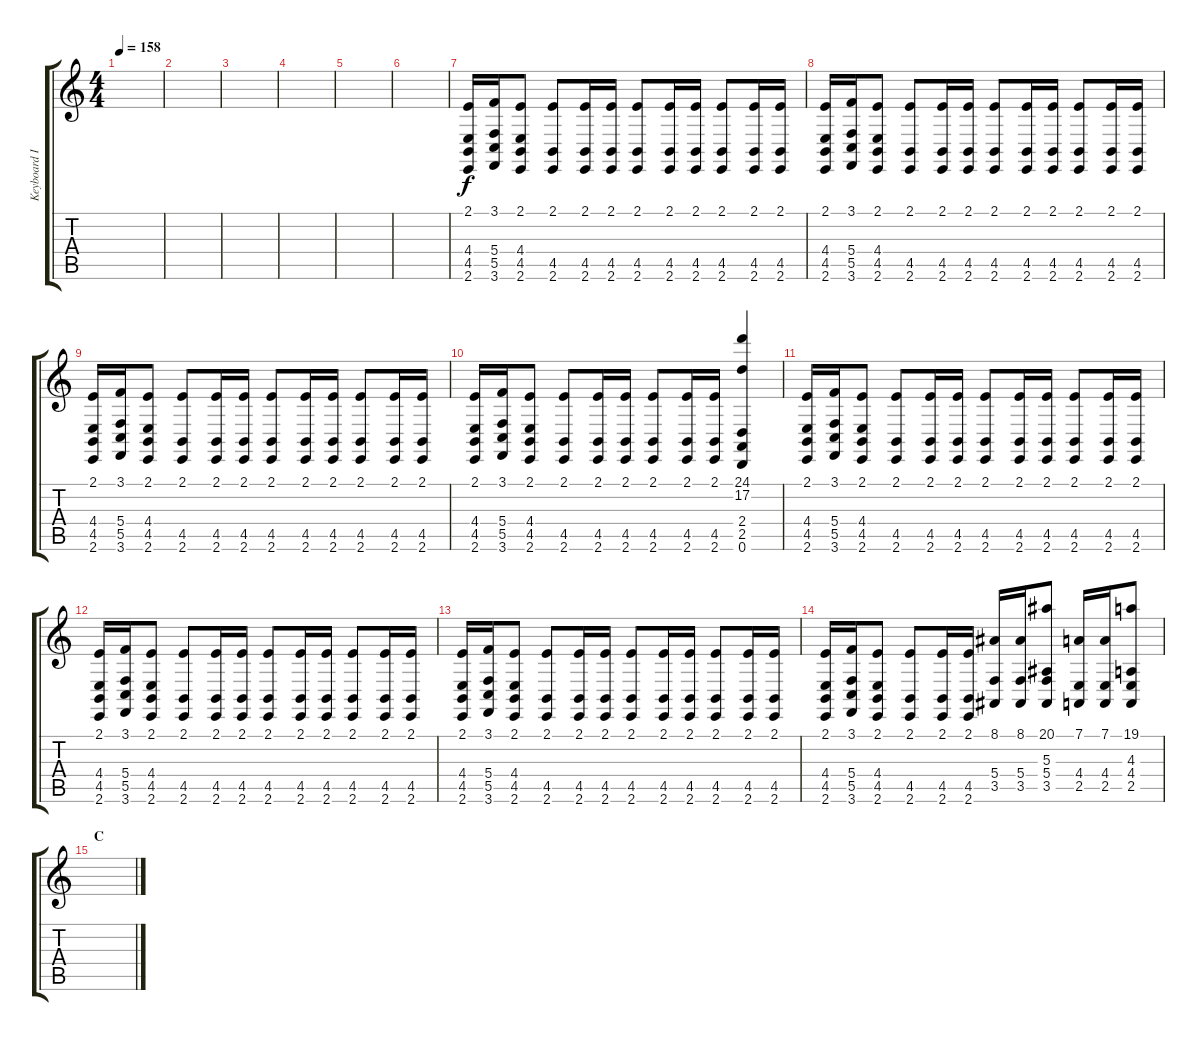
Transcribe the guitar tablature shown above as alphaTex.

\track ("Keyboard I" "Keyboard I") {instrument pad4choir}
\staff {score tabs}
\tuning (D4 A3 F3 C3 G2 D2) {hide}
\ts (4 4)
\tempo 158
\clef g2
\ks c
|
|
|
|
|
|
(2.1 4.4 4.5 2.6).16 (3.1 5.4 5.5 3.6).16 (2.1 4.4 4.5 2.6).8 (2.1 4.5 2.6).8 (2.1 4.5 2.6).16 (2.1 4.5 2.6).16 (2.1 4.5 2.6).8 (2.1 4.5 2.6).16 (2.1 4.5 2.6).16 (2.1 4.5 2.6).8 (2.1 4.5 2.6).16 (2.1 4.5 2.6).16 |
(2.1 4.4 4.5 2.6).16 (3.1 5.4 5.5 3.6).16 (2.1 4.4 4.5 2.6).8 (2.1 4.5 2.6).8 (2.1 4.5 2.6).16 (2.1 4.5 2.6).16 (2.1 4.5 2.6).8 (2.1 4.5 2.6).16 (2.1 4.5 2.6).16 (2.1 4.5 2.6).8 (2.1 4.5 2.6).16 (2.1 4.5 2.6).16 |
(2.1 4.4 4.5 2.6).16 (3.1 5.4 5.5 3.6).16 (2.1 4.4 4.5 2.6).8 (2.1 4.5 2.6).8 (2.1 4.5 2.6).16 (2.1 4.5 2.6).16 (2.1 4.5 2.6).8 (2.1 4.5 2.6).16 (2.1 4.5 2.6).16 (2.1 4.5 2.6).8 (2.1 4.5 2.6).16 (2.1 4.5 2.6).16 |
(2.1 4.4 4.5 2.6).16 (3.1 5.4 5.5 3.6).16 (2.1 4.4 4.5 2.6).8 (2.1 4.5 2.6).8 (2.1 4.5 2.6).16 (2.1 4.5 2.6).16 (2.1 4.5 2.6).8 (2.1 4.5 2.6).16 (2.1 4.5 2.6).16 (24.1 17.2 2.4 2.5 0.6).4 |
(2.1 4.4 4.5 2.6).16 (3.1 5.4 5.5 3.6).16 (2.1 4.4 4.5 2.6).8 (2.1 4.5 2.6).8 (2.1 4.5 2.6).16 (2.1 4.5 2.6).16 (2.1 4.5 2.6).8 (2.1 4.5 2.6).16 (2.1 4.5 2.6).16 (2.1 4.5 2.6).8 (2.1 4.5 2.6).16 (2.1 4.5 2.6).16 |
(2.1 4.4 4.5 2.6).16 (3.1 5.4 5.5 3.6).16 (2.1 4.4 4.5 2.6).8 (2.1 4.5 2.6).8 (2.1 4.5 2.6).16 (2.1 4.5 2.6).16 (2.1 4.5 2.6).8 (2.1 4.5 2.6).16 (2.1 4.5 2.6).16 (2.1 4.5 2.6).8 (2.1 4.5 2.6).16 (2.1 4.5 2.6).16 |
(2.1 4.4 4.5 2.6).16 (3.1 5.4 5.5 3.6).16 (2.1 4.4 4.5 2.6).8 (2.1 4.5 2.6).8 (2.1 4.5 2.6).16 (2.1 4.5 2.6).16 (2.1 4.5 2.6).8 (2.1 4.5 2.6).16 (2.1 4.5 2.6).16 (2.1 4.5 2.6).8 (2.1 4.5 2.6).16 (2.1 4.5 2.6).16 |
(2.1 4.4 4.5 2.6).16 (3.1 5.4 5.5 3.6).16 (2.1 4.4 4.5 2.6).8 (2.1 4.5 2.6).8 (2.1 4.5 2.6).16 (2.1 4.5 2.6).16 (8.1 5.4 3.5).16 (8.1 5.4 3.5).16 (20.1 5.3 5.4 3.5).8 (7.1 4.4 2.5).16 (7.1 4.4 2.5).16 (19.1 4.3 4.4 2.5).8 |
\section ("" "C")
